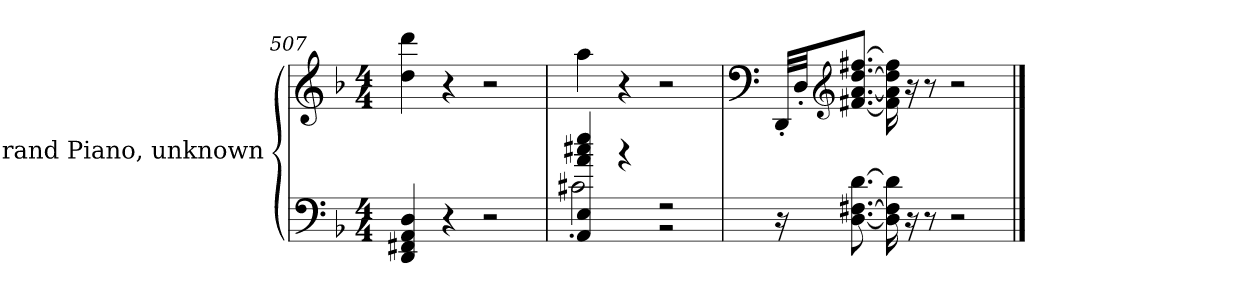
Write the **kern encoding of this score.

**kern	**kern
*part1	*part1
*staff2	*staff1
*I"Grand Piano, unknown	*
*I'Pno	*
*clefF4	*clefG2
*k[b-]	*k[b-]
*M4/4	*M4/4
=507	=507
4DD/ 4FF#X/ 4AA/ 4D/	4dd\ 4ddd\
4r	4r
2r	2r
=508	=508
*^	*
4AA/ 4E/ 4a/ 4cc#X/ 4ee/	2c#X'\	4aa\
4r	.	4r
2r	2r	2r
*v	*v	*
=509	=509
*	*clefF4
16r	32DD'/LLL
.	32D'/JJ
*	*clefG2
[8.D\ [8.F#X\ [8.d\	[8.f#X/ [8.a/ [8.dd/ [8.ff#X/J
16D\] 16F#\] 16d\]	16f#\] 16a\] 16dd\] 16ff#\]
16r	16r
8r	8r
2r	2r
==	==
*-	*-
